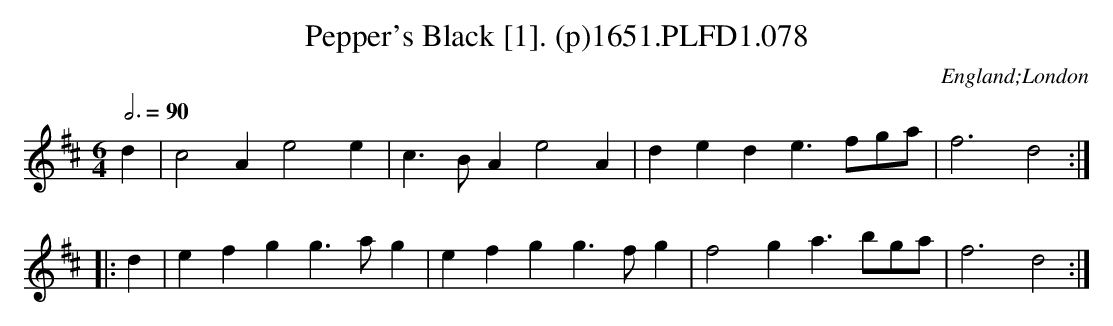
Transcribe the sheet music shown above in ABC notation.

X:1
T:Pepper's Black [1]. (p)1651.PLFD1.078
M:6/4
L:1/4
Q:3/4=90
O:England;London
K:D
d|c2Ae2e|c>BAe2A|dede>fg/a/|f3d2:|
|:d|efgg>ag|efgg>fg|f2ga>bg/a/|f3d2:|
